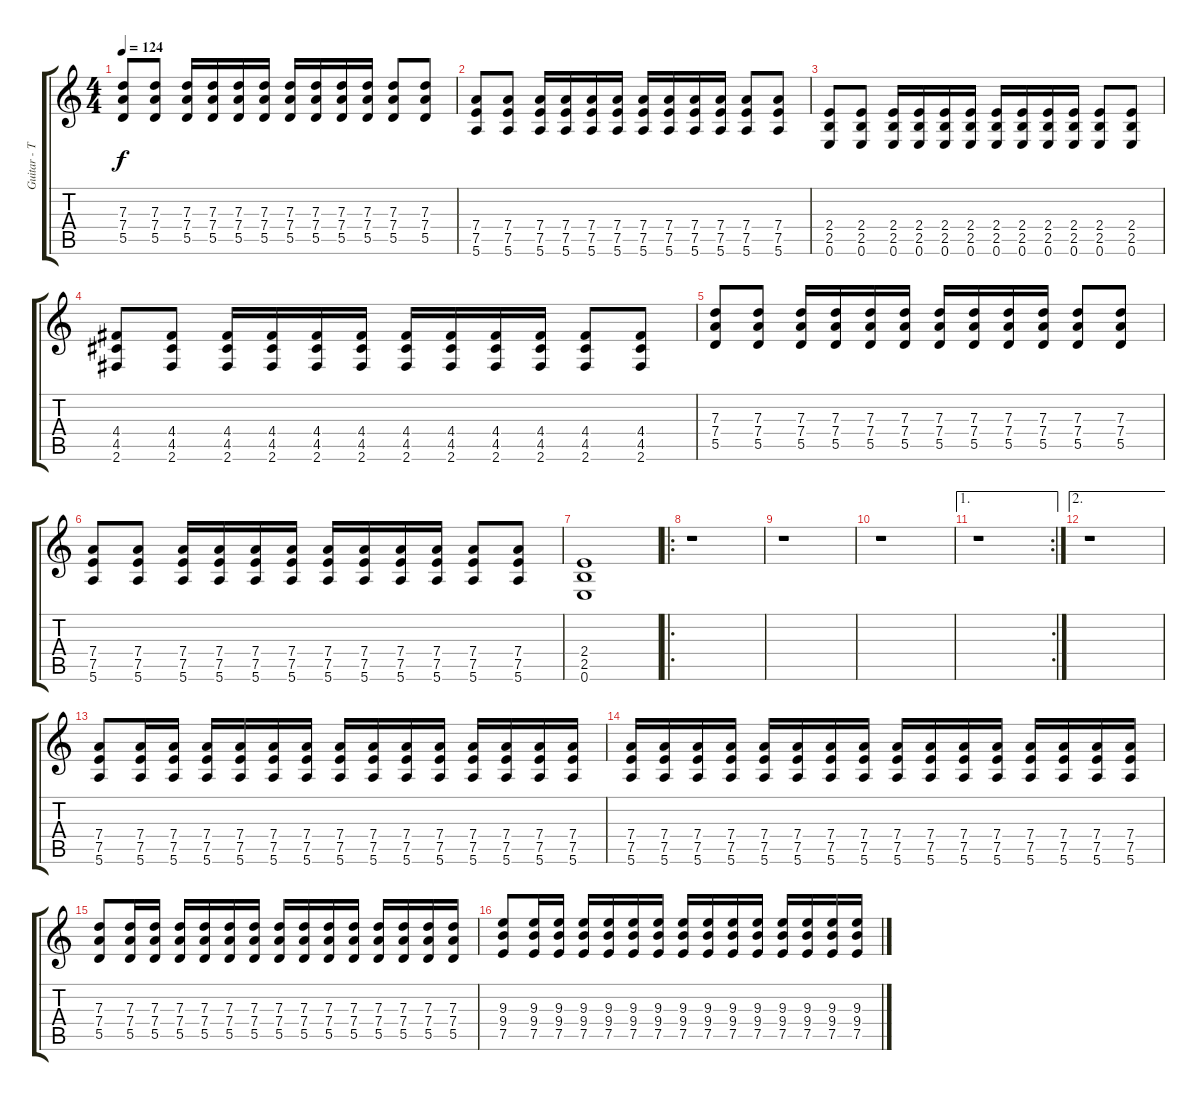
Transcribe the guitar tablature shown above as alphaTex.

\track ("Guitar - Tom Mattew Delonge" "Guitar - T") {instrument distortionguitar}
\staff {score tabs}
\tuning (E4 B3 G3 D3 A2 E2) {hide}
\ts (4 4)
\tempo 124
\clef g2
\ks c
(7.3 7.4 5.5).8{dy f} (7.3 7.4 5.5).8 (7.3 7.4 5.5).16 (7.3 7.4 5.5).16 (7.3 7.4 5.5).16 (7.3 7.4 5.5).16 (7.3 7.4 5.5).16 (7.3 7.4 5.5).16 (7.3 7.4 5.5).16 (7.3 7.4 5.5).16 (7.3 7.4 5.5).8 (7.3 7.4 5.5).8 |
(7.4 7.5 5.6).8 (7.4 7.5 5.6).8 (7.4 7.5 5.6).16 (7.4 7.5 5.6).16 (7.4 7.5 5.6).16 (7.4 7.5 5.6).16 (7.4 7.5 5.6).16 (7.4 7.5 5.6).16 (7.4 7.5 5.6).16 (7.4 7.5 5.6).16 (7.4 7.5 5.6).8 (7.4 7.5 5.6).8 |
(2.4 2.5 0.6).8 (2.4 2.5 0.6).8 (2.4 2.5 0.6).16 (2.4 2.5 0.6).16 (2.4 2.5 0.6).16 (2.4 2.5 0.6).16 (2.4 2.5 0.6).16 (2.4 2.5 0.6).16 (2.4 2.5 0.6).16 (2.4 2.5 0.6).16 (2.4 2.5 0.6).8 (2.4 2.5 0.6).8 |
(4.4 4.5 2.6).8 (4.4 4.5 2.6).8 (4.4 4.5 2.6).16 (4.4 4.5 2.6).16 (4.4 4.5 2.6).16 (4.4 4.5 2.6).16 (4.4 4.5 2.6).16 (4.4 4.5 2.6).16 (4.4 4.5 2.6).16 (4.4 4.5 2.6).16 (4.4 4.5 2.6).8 (4.4 4.5 2.6).8 |
(7.3 7.4 5.5).8 (7.3 7.4 5.5).8 (7.3 7.4 5.5).16 (7.3 7.4 5.5).16 (7.3 7.4 5.5).16 (7.3 7.4 5.5).16 (7.3 7.4 5.5).16 (7.3 7.4 5.5).16 (7.3 7.4 5.5).16 (7.3 7.4 5.5).16 (7.3 7.4 5.5).8 (7.3 7.4 5.5).8 |
(7.4 7.5 5.6).8 (7.4 7.5 5.6).8 (7.4 7.5 5.6).16 (7.4 7.5 5.6).16 (7.4 7.5 5.6).16 (7.4 7.5 5.6).16 (7.4 7.5 5.6).16 (7.4 7.5 5.6).16 (7.4 7.5 5.6).16 (7.4 7.5 5.6).16 (7.4 7.5 5.6).8 (7.4 7.5 5.6).8 |
(2.4 2.5 0.6).1 |
\ro
r.1 |
r.1 |
r.1 |
\ae 1
\rc 2
r.1 |
\ae 2
r.1 |
(7.4 7.5 5.6).8 (7.4 7.5 5.6).16 (7.4 7.5 5.6).16 (7.4 7.5 5.6).16 (7.4 7.5 5.6).16 (7.4 7.5 5.6).16 (7.4 7.5 5.6).16 (7.4 7.5 5.6).16 (7.4 7.5 5.6).16 (7.4 7.5 5.6).16 (7.4 7.5 5.6).16 (7.4 7.5 5.6).16 (7.4 7.5 5.6).16 (7.4 7.5 5.6).16 (7.4 7.5 5.6).16 |
(7.4 7.5 5.6).16 (7.4 7.5 5.6).16 (7.4 7.5 5.6).16 (7.4 7.5 5.6).16 (7.4 7.5 5.6).16 (7.4 7.5 5.6).16 (7.4 7.5 5.6).16 (7.4 7.5 5.6).16 (7.4 7.5 5.6).16 (7.4 7.5 5.6).16 (7.4 7.5 5.6).16 (7.4 7.5 5.6).16 (7.4 7.5 5.6).16 (7.4 7.5 5.6).16 (7.4 7.5 5.6).16 (7.4 7.5 5.6).16 |
(7.3 7.4 5.5).8 (7.3 7.4 5.5).16 (7.3 7.4 5.5).16 (7.3 7.4 5.5).16 (7.3 7.4 5.5).16 (7.3 7.4 5.5).16 (7.3 7.4 5.5).16 (7.3 7.4 5.5).16 (7.3 7.4 5.5).16 (7.3 7.4 5.5).16 (7.3 7.4 5.5).16 (7.3 7.4 5.5).16 (7.3 7.4 5.5).16 (7.3 7.4 5.5).16 (7.3 7.4 5.5).16 |
(9.3 9.4 7.5).8 (9.3 9.4 7.5).16 (9.3 9.4 7.5).16 (9.3 9.4 7.5).16 (9.3 9.4 7.5).16 (9.3 9.4 7.5).16 (9.3 9.4 7.5).16 (9.3 9.4 7.5).16 (9.3 9.4 7.5).16 (9.3 9.4 7.5).16 (9.3 9.4 7.5).16 (9.3 9.4 7.5).16 (9.3 9.4 7.5).16 (9.3 9.4 7.5).16 (9.3 9.4 7.5).16
